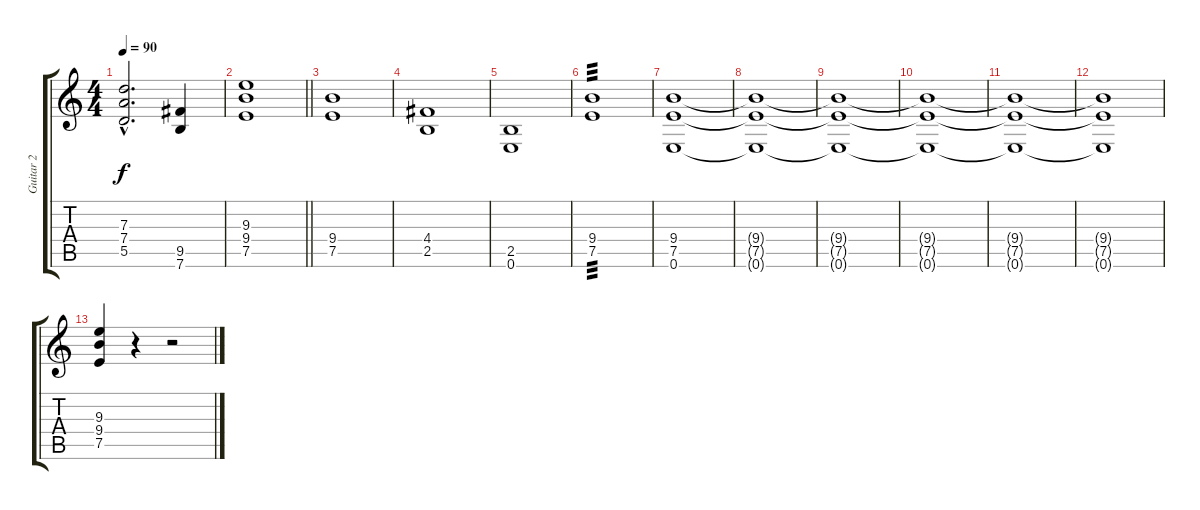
\track ("Guitar 2" "Guitar 2") {instrument overdrivenguitar}
\staff {score tabs}
\tuning (E4 B3 G3 D3 A2 E2) {hide}
\ts (4 4)
\tempo 90
\clef g2
\ks c
(7.3{hac} 7.4{hac} 5.5{hac}).2{d dy f} (9.5 7.6).4 |
\barLineRight lightlight
(9.3 9.4 7.5).1 |
(9.4 7.5).1 |
(4.4 2.5).1 |
(2.5 0.6).1 |
(9.4 7.5).1{tp 3} |
(9.4 7.5 0.6).1 |
(9.4{t} 7.5{t} 0.6{t}).1 |
(9.4{t} 7.5{t} 0.6{t}).1 |
(9.4{t} 7.5{t} 0.6{t}).1 |
(9.4{t} 7.5{t} 0.6{t}).1 |
(9.4{t} 7.5{t} 0.6{t}).1 |
(9.3 9.4 7.5).4 r.4 r.2
